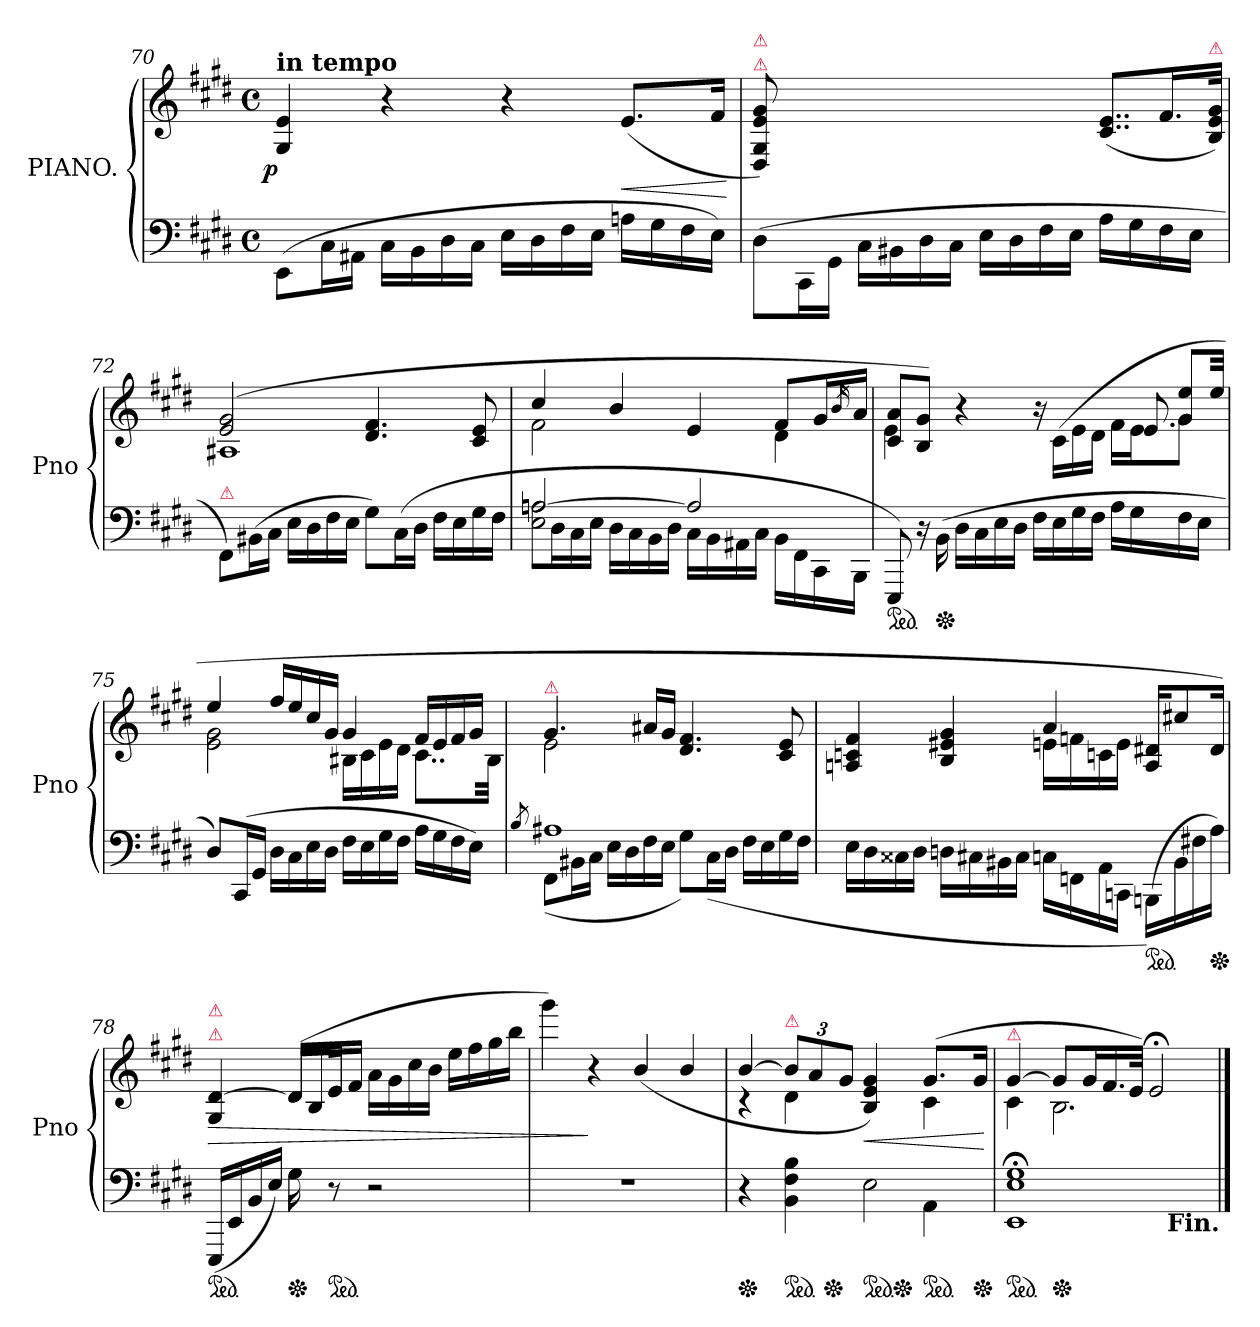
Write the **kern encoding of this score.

**kern	**kern	**dynam
*part1	*part1	*part1
*staff2	*staff1	*staff1/2
*I"PIANO.	*	*
*I'Pno	*	*
*clefF4	*clefG2	*
*k[f#c#g#d#]	*k[f#c#g#d#]	*
*E:	*E:	*
*M4/4	*M4/4	*
*met(c)	*met(c)	*
=70	=70	=70
!	!LO:TX:a:B:t=in tempo	!
!	!	!LO:DY:rj
(>8EE\L	4G#/ 4e/	p
16C#\L	.	.
16AA#X\JJ	.	.
16C#\LL	4r	.
16BB\	.	.
16D#\	.	.
16C#\JJ	.	.
16E\LL	4r	.
16D#\	.	.
16F#\	.	.
16E\JJ	.	.
16An\LL	(>8.e/L	<
16G#\	.	.
16F#\	.	.
16E\JJ)	16f#/Jk	.
.	.	[
=71	=71	=71
!	!LO:TX:a:color=crimson:t=⚠	!
!	!LO:TX:a:color=crimson:t=⚠	!
!	!LO:N:vis=8	!
(>8D#\L	2.D#/ 2.G#/ 2.e/ 2.g#/)	.
16CC#\L	.	.
16GG#\JJ	.	.
16C#\LL	.	.
16BB#X\	.	.
16D#\	.	.
16C#\JJ	.	.
16E\LL	.	.
16D#\	.	.
16F#\	.	.
16E\JJ	.	.
!	!LO:N:vis=8..	!
16A\LL	(>8c#/ 8e/L	.
16G#\	.	.
16F#\	16.f#/L	.
16E\JJ	.	.
!	!LO:TX:a:color=crimson:t=⚠	!
.	32B/ 32e/ 32g#/JJk)	.
=72	=72	=72
*	*^	*
!LO:TX:a:color=crimson:t=⚠	!	!	!
8FF#\L)	(2e/ 2g#/	1A#X\	.
(>16BB#X\L	.	.	.
16C#\JJ	.	.	.
16E\LL	.	.	.
16D#\	.	.	.
16F#\	.	.	.
16E\JJ	.	.	.
8G#\L)	4.d#/ 4.f#/	.	.
(>16C#/L	.	.	.
16D#\JJ	.	.	.
16F#\LL	.	.	.
16E\	.	.	.
16G#\	8c#/ 8e/	.	.
16F#\JJ	.	.	.
=73	=73	=73	=73
*^	*	*	*
!	!LO:N:vis=2	!	!	!
[2An/	16E\ 16An\	4cc#/	2f#\	.
.	16D#\	.	.	.
.	16C#\	.	.	.
.	16E\JJ	.	.	.
.	16D#\LL	4b/	.	.
.	16C#\	.	.	.
.	16BB\	.	.	.
.	16D#\JJ	.	.	.
2A/]	16C#\LL	4e/	4rcyy	.
.	16BB\	.	.	.
.	16AA#X\	.	.	.
.	16C#\JJ	.	.	.
.	16BB\LL	8f#/L	4d#\	.
.	16FF#\	.	.	.
.	16CC#\	16g#/L	.	.
.	.	16qb/	.	.
.	16BBB\JJ	16a/JJ	.	.
*v	*v	*	*	*
=74	=74	=74	=74
*	*	*^	*
*ped	*	*	*	*
8EEE/)	8c#/ 8a/L	4e\	2.ryy	.
16r	8B/ 8g#/J)	.	.	.
*Xped	*	*	*	*
(>16BB\	.	.	.	.
16D#\LL	2ryy	4r	.	.
16C#/	.	.	.	.
16E\	.	.	.	.
16D#\JJ	.	.	.	.
16F#\LL	.	16r	.	.
16E\	.	(>16c#\LL	.	.
16G#\	.	16e\	.	.
16F#\JJ	.	16d#\JJ	.	.
16A\LL	8ryy	16f#\LL	16ryy	.
!	!	!	!LO:N:vis=8.	!
16G#\	.	16e\J	8e/	.
!	!LO:N:vis=8	!	!	!
16F#\	16.g#/ 16.ee/L	8g#\J	.	.
16E\JJ	.	.	16ryy	.
.	32ee/Jkk	.	.	.
*	*	*v	*v	*
=75	=75	=75	=75
8D#\L)	4ee/	2e\ 2g#\	.
(<16CC#/L	.	.	.
16GG#/JJ	.	.	.
16D#\LL	16ff#/LL	.	.
16C#/	16ee/	.	.
16E\	16cc#/	.	.
16D#\JJ	16g#/JJ	.	.
16F#\LL	4g#/	16B#X\LL	.
16E\	.	16c#\	.
16G#\	.	16e\	.
16F#\JJ	.	16d#\JJ	.
16A\LL	16f#/LL	8..c#\L	.
16G#\	16e/	.	.
16F#\	16f#/	.	.
16E\JJ)	16g#/JJ	.	.
.	.	32B#\Jkk	.
=76	=76	=76	=76
8qB/	.	.	.
*^	*	*	*
!	!	!LO:TX:a:color=crimson:t=⚠	!	!
1A#X/	(>8FF#\L	4.g#/	2e\	.
.	16BB#X\L	.	.	.
.	16C#\JJ	.	.	.
.	16E\LL	.	.	.
.	16D#\	.	.	.
.	16F#\	16a#X/LL	.	.
.	16E\JJ	16g#/JJ	.	.
.	8G#\L)	4.d#/ 4.f#/	2ryy	.
.	(>16C#\L	.	.	.
.	16D#\JJ	.	.	.
.	16F#\LL	.	.	.
.	16E\	.	.	.
.	16G#\	8c#/ 8e/	.	.
.	16F#\JJ	.	.	.
*v	*v	*	*	*
=77	=77	=77	=77
16E\LL	4An/ 4cn/ 4f#/	2rDyy	.
16D#\	.	.	.
16C##X/	.	.	.
16D#\JJ	.	.	.
16Dn\LL	4B/ 4e#X/ 4g#/	.	.
16C#X\	.	.	.
16BB#X\	.	.	.
16C#\JJ	.	.	.
16Cn\LL	4a/	16en\LL	.
16FFn\	.	16fn\	.
16AA\	.	16cn\	.
16CCn\JJ	.	16e\JJ	.
*ped	*	*	*
(>16BBBn\LL)	16A/ 16d#X/KL	4rDyy	.
16BB#/	8cc#X/	.	.
16F#X\	.	.	.
*Xped	*	*	*
16A\JJ)	16d#/Jk)	.	.
=78	=78	=78	=78
!	!LO:TX:a:color=crimson:t=⚠	!	!
!	!LO:TX:a:color=crimson:t=⚠	!	!
*ped	*	*	*
(16EEE/LL	4G#/ [4d#/	4rDyy	>
16EE/	.	.	.
16BB/	.	.	.
16E\JJ)	.	.	.
*Xped	*	*	*
16G#\	(16d#\LL]	8d#/L	.
16ryy	16B/	.	.
*ped	*	*	*
8r	16e\	16e/Jk	.
.	16f#/JJ	16rFyy	.
2r	16a\LL	2rFyy	.
.	16g#\	.	.
.	16cc#\	.	.
.	16b\JJ	.	.
.	16ee\LL	.	.
.	16ff#\	.	.
.	16gg#\	.	.
.	16bb\JJ	.	.
*	*v	*v	*
=79	=79	=79
1r	4ggg#\)	.
.	4r	]
.	(>4b/	.
.	4b/	.
=80	=80	=80
*^	*^	*
*Xped	*	*	*	*
*	*	*^	*^	*
4r	2ryy	[4b/	4rc	4.ryy	2ryy	.
!	!	!LO:TX:a:color=crimson:t=⚠	!	!	!	!
*ped	*	*	*	*	*	*
4BB\ 4F#\ 4B\	.	12b/L]	4d#\	.	.	.
.	.	12a/	.	.	.	.
*Xped	*	*	*	*	*	*
.	.	.	.	2ryy	.	.
.	.	12g#/J	.	.	.	.
*ped	*	*	*	*	*	*
4ryy	2E\	4B/ 4e/ 4g#/)	4rFyy	.	8ryy	<
*Xped	*	*	*	*	*	*
.	.	.	.	.	4.ryy	.
*ped	*	*	*	*	*	*
4AA\	.	(>8.g#/L	4c#\	.	.	.
.	.	.	.	8ryy	.	.
*Xped	*	*	*	*	*	*
.	.	16g#/Jk	.	.	.	.
*v	*v	*	*	*	*	*
.	.	.	.	.	[
=81	=81	=81	=81	=81	=81
!	!LO:TX:a:color=crimson:t=⚠	!	!	!	!
*	*	*v	*v	*v	*
*ped	*	*	*
1EE;/ 1E;/ 1G#;/	[4g#/	4c#\	.
*Xped	*	*	*
.	8g#/L]	2.B\	.
*	*Xtuplet	*	*
.	24g#/L	.	.
.	24.f#/	.	.
.	48e/JJk)	.	.
.	2e;</	.	.
*	*v	*v	*
!LO:TX:b:B:t=Fin.	!	!
==	==	==
*-	*-	*-
